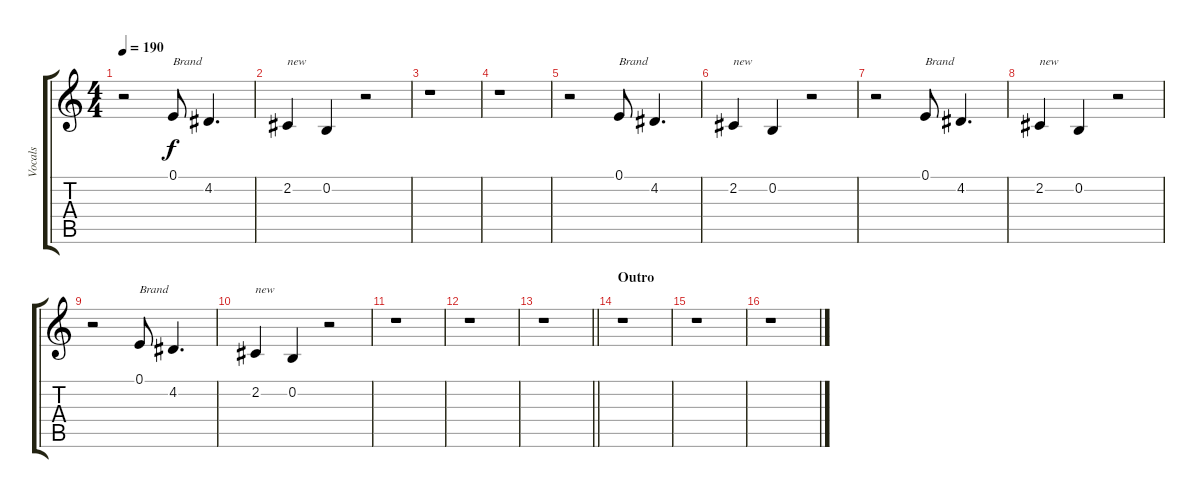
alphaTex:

\track ("Vocals" "Vocals") {instrument oboe}
\staff {score tabs}
\tuning (E4 B3 G3 D3 A2 E2) {hide}
\ts (4 4)
\tempo 190
\clef g2
\ks c
r.2{dy f} 0.1.8{txt "Brand"} 4.2.4{d} |
2.2.4{txt "new"} 0.2.4 r.2 |
r.1 |
r.1 |
r.2 0.1.8{txt "Brand"} 4.2.4{d} |
2.2.4{txt "new"} 0.2.4 r.2 |
r.2 0.1.8{txt "Brand"} 4.2.4{d} |
2.2.4{txt "new"} 0.2.4 r.2 |
r.2 0.1.8{txt "Brand"} 4.2.4{d} |
2.2.4{txt "new"} 0.2.4 r.2 |
r.1 |
r.1 |
\barLineRight lightlight
r.1 |
\section ("" "Outro")
r.1 |
r.1 |
r.1
